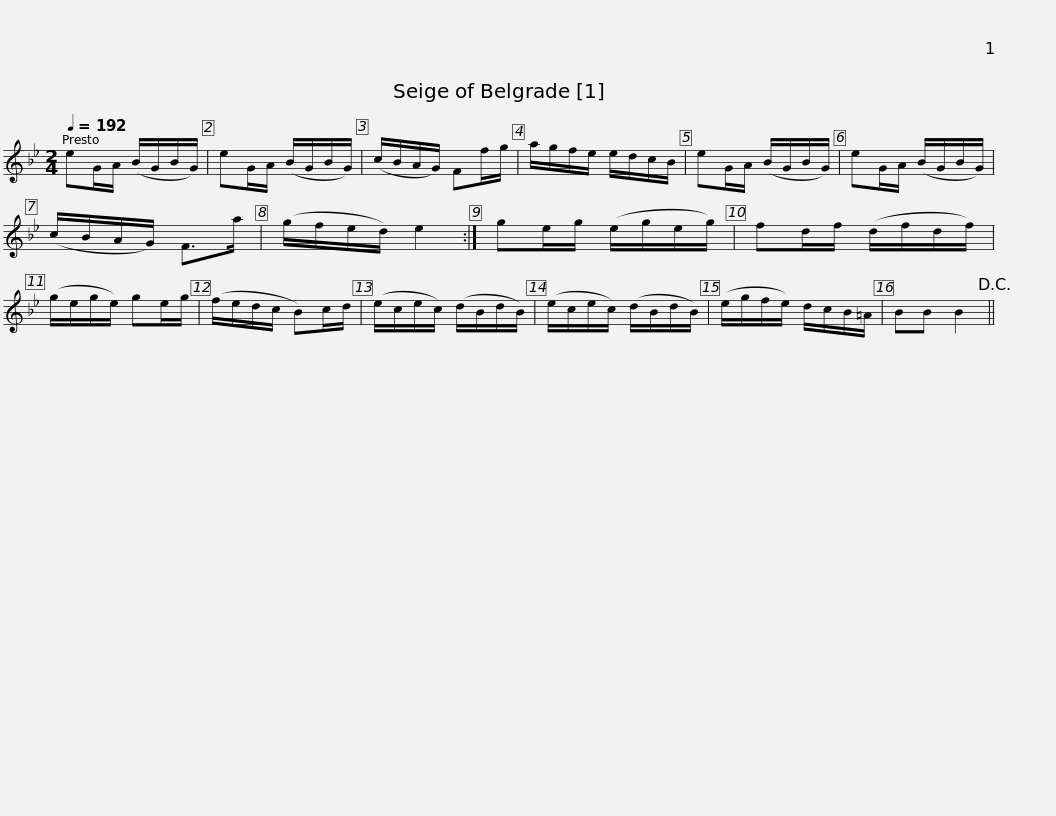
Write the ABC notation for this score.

X:1
L:1/8
Q:1/4=192
M:2/4
I:linebreak $
K:Bb
V:1 treble
V:1
 eG/A/ (B/G/B/G/) | eG/A/ (B/G/B/G/) | (c/B/A/G/) Ff/g/ | a/g/f/e/ e/d/c/B/ | eG/A/ (B/G/B/G/) | %5
 eG/A/ (B/G/B/G/) |$ (c/B/A/G/) F>a | (g/f/e/d/) e2 :| ge/g/ (e/g/e/g/) | fd/f/ (d/f/d/f/) | %10
 (g/e/g/e/) ge/g/ | (f/e/d/c/ B)c/d/ | (e/c/e/c/) (d/B/d/B/) |$ (e/c/e/c/) (d/B/d/B/) | (e/g/f/e/) d/c/B/=A/ | %15
 BB B2!D.C.! || %16
